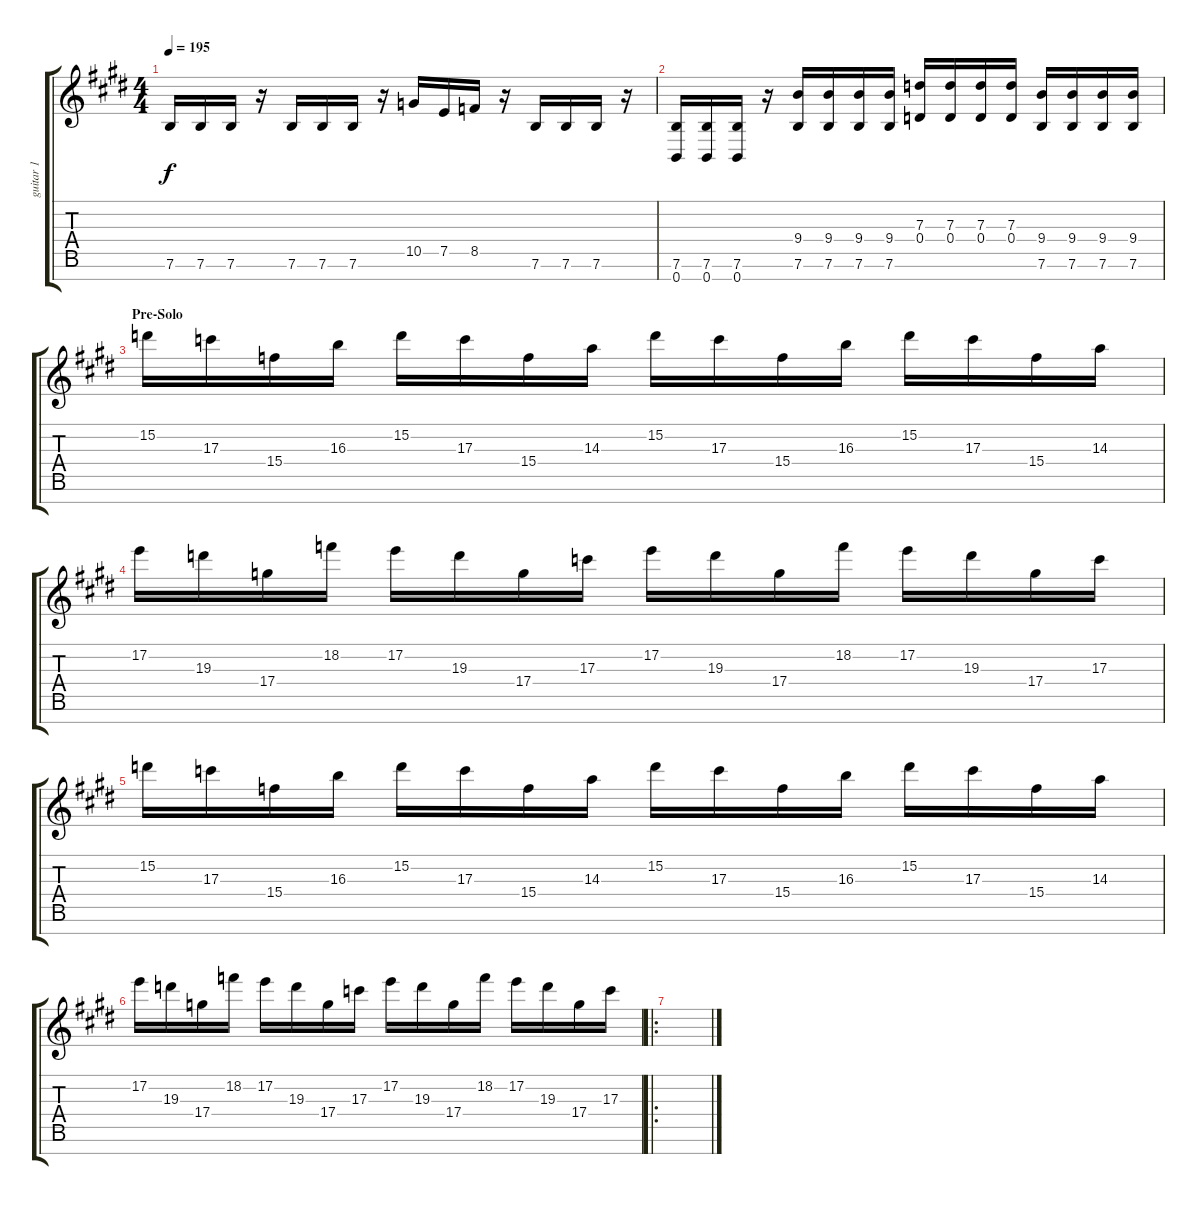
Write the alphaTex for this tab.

\track ("guitar 1" "guitar 1") {instrument distortionguitar}
\staff {score tabs}
\tuning (E4 B3 G3 D3 A2 E2 B1) {hide}
\ts (4 4)
\tempo 195
\clef g2
\ks e
7.6.16{dy f} 7.6.16 7.6.16 r.16 7.6.16 7.6.16 7.6.16 r.16 10.5.16 7.5.16 8.5.16 r.16 7.6.16 7.6.16 7.6.16 r.16 |
(7.6 0.7).16 (7.6 0.7).16 (7.6 0.7).16 r.16 (9.4 7.6).16 (9.4 7.6).16 (9.4 7.6).16 (9.4 7.6).16 (7.3 0.4).16 (7.3 0.4).16 (7.3 0.4).16 (7.3 0.4).16 (9.4 7.6).16 (9.4 7.6).16 (9.4 7.6).16 (9.4 7.6).16 |
\section ("" "Pre-Solo")
15.2.16 17.3.16 15.4.16 16.3.16 15.2.16 17.3.16 15.4.16 14.3.16 15.2.16 17.3.16 15.4.16 16.3.16 15.2.16 17.3.16 15.4.16 14.3.16 |
17.2.16 19.3.16 17.4.16 18.2.16 17.2.16 19.3.16 17.4.16 17.3.16 17.2.16 19.3.16 17.4.16 18.2.16 17.2.16 19.3.16 17.4.16 17.3.16 |
15.2.16 17.3.16 15.4.16 16.3.16 15.2.16 17.3.16 15.4.16 14.3.16 15.2.16 17.3.16 15.4.16 16.3.16 15.2.16 17.3.16 15.4.16 14.3.16 |
17.2.16 19.3.16 17.4.16 18.2.16 17.2.16 19.3.16 17.4.16 17.3.16 17.2.16 19.3.16 17.4.16 18.2.16 17.2.16 19.3.16 17.4.16 17.3.16 |
\ro
